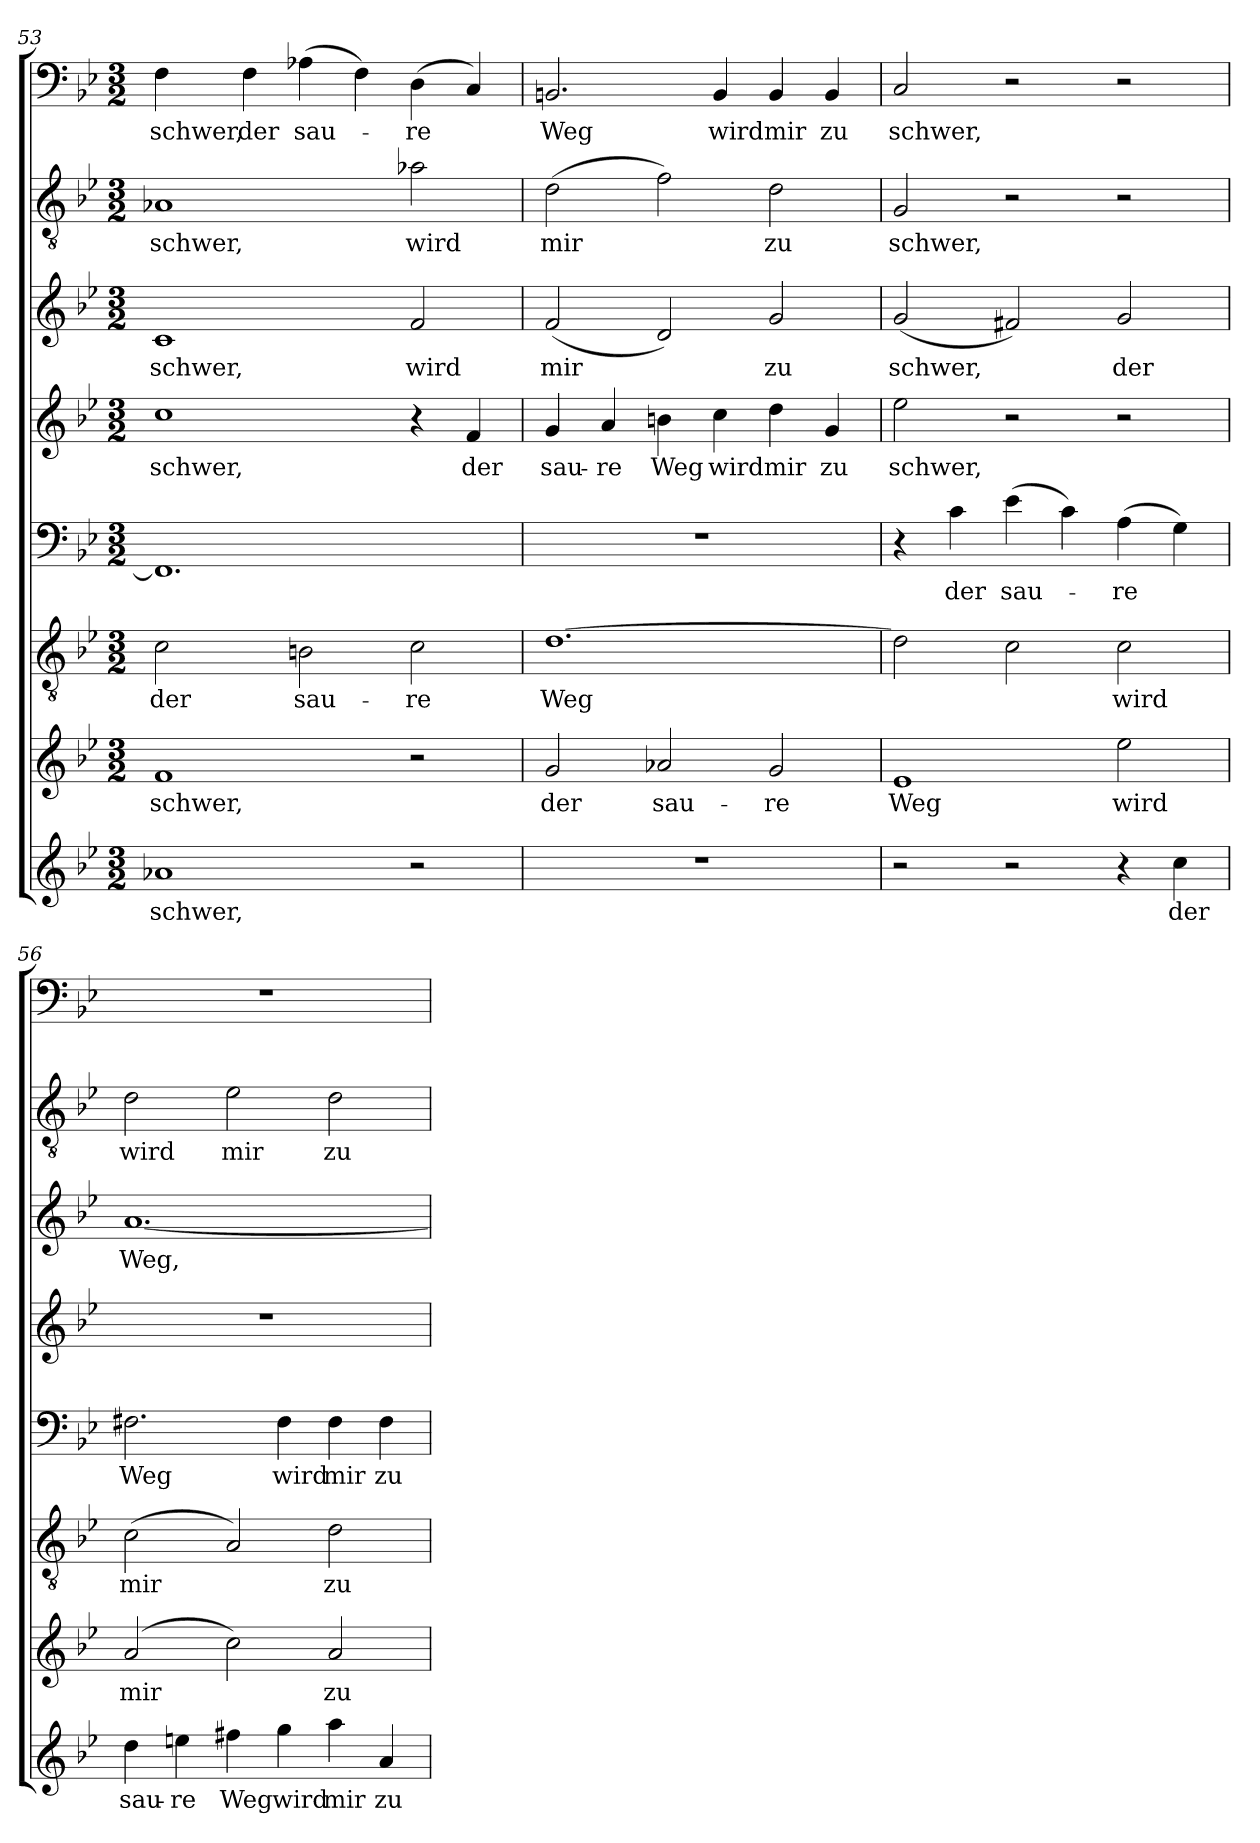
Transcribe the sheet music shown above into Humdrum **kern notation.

**kern	**text	**kern	**text	**kern	**text	**kern	**text	**kern	**text	**kern	**text	**kern	**text	**kern	**text
*part8	*part8	*part7	*part7	*part6	*part6	*part5	*part5	*part4	*part4	*part3	*part3	*part2	*part2	*part1	*part1
*staff8	*staff8	*staff7	*staff7	*staff6	*staff6	*staff5	*staff5	*staff4	*staff4	*staff3	*staff3	*staff2	*staff2	*staff1	*staff1
*clefG2	*	*clefG2	*	*clefGv2	*	*clefF4	*	*clefG2	*	*clefG2	*	*clefGv2	*	*clefF4	*
*k[b-e-]	*	*k[b-e-]	*	*k[b-e-]	*	*k[b-e-]	*	*k[b-e-]	*	*k[b-e-]	*	*k[b-e-]	*	*k[b-e-]	*
*g:	*	*g:	*	*g:	*	*g:	*	*g:	*	*g:	*	*g:	*	*g:	*
*M3/2	*	*M3/2	*	*M3/2	*	*M3/2	*	*M3/2	*	*M3/2	*	*M3/2	*	*M3/2	*
=53	=53	=53	=53	=53	=53	=53	=53	=53	=53	=53	=53	=53	=53	=53	=53
1a-X/	schwer,	1f/	schwer,	2c\	der	1.FF/]	.	1cc\	schwer,	1c/	schwer,	1A-X/	schwer,	4F\	schwer,
.	.	.	.	.	.	.	.	.	.	.	.	.	.	4F\	der
.	.	.	.	2Bn\	sau-	.	.	.	.	.	.	.	.	(4A-X\	sau-
.	.	.	.	.	.	.	.	.	.	.	.	.	.	4F\)	.
2r	.	2r	.	2c\	-re	.	.	4r	.	2f/	wird	2a-X\	wird	(4D\	-re
.	.	.	.	.	.	.	.	4f/	der	.	.	.	.	4C/)	.
=54	=54	=54	=54	=54	=54	=54	=54	=54	=54	=54	=54	=54	=54	=54	=54
1.r	.	2g/	der	[1.d\	Weg	1.r	.	4g/	sau-	(2f/	mir	(2d\	mir	2.BBn/	Weg
.	.	.	.	.	.	.	.	4a/	-re	.	.	.	.	.	.
.	.	2a-X/	sau-	.	.	.	.	4bn\	Weg	2d/)	.	2f\)	.	.	.
.	.	.	.	.	.	.	.	4cc\	wird	.	.	.	.	4BB/	wird
.	.	2g/	-re	.	.	.	.	4dd\	mir	2g/	zu	2d\	zu	4BB/	mir
.	.	.	.	.	.	.	.	4g/	zu	.	.	.	.	4BB/	zu
=55	=55	=55	=55	=55	=55	=55	=55	=55	=55	=55	=55	=55	=55	=55	=55
2r	.	1e-/	Weg	2d\]	.	4r	.	2ee-\	schwer,	(2g/	schwer,	2G/	schwer,	2C/	schwer,
.	.	.	.	.	.	4c\	der	.	.	.	.	.	.	.	.
2r	.	.	.	2c\	.	(4e-\	sau-	2r	.	2f#X/)	.	2r	.	2r	.
.	.	.	.	.	.	4c\)	.	.	.	.	.	.	.	.	.
4r	.	2ee-\	wird	2c\	wird	(4A\	-re	2r	.	2g/	der	2r	.	2r	.
4cc\	der	.	.	.	.	4G\)	.	.	.	.	.	.	.	.	.
=56	=56	=56	=56	=56	=56	=56	=56	=56	=56	=56	=56	=56	=56	=56	=56
4dd\	sau-	(2a/	mir	(2c\	mir	2.F#X\	Weg	1.r	.	[1.a/	Weg,	2d\	wird	1.r	.
4een\	-re	.	.	.	.	.	.	.	.	.	.	.	.	.	.
4ff#X\	Weg	2cc\)	.	2A/)	.	.	.	.	.	.	.	2e-\	mir	.	.
4gg\	wird	.	.	.	.	4F#\	wird	.	.	.	.	.	.	.	.
4aa\	mir	2a/	zu	2d\	zu	4F#\	mir	.	.	.	.	2d\	zu	.	.
4a/	zu	.	.	.	.	4F#\	zu	.	.	.	.	.	.	.	.
=	=	=	=	=	=	=	=	=	=	=	=	=	=	=	=
*-	*-	*-	*-	*-	*-	*-	*-	*-	*-	*-	*-	*-	*-	*-	*-
